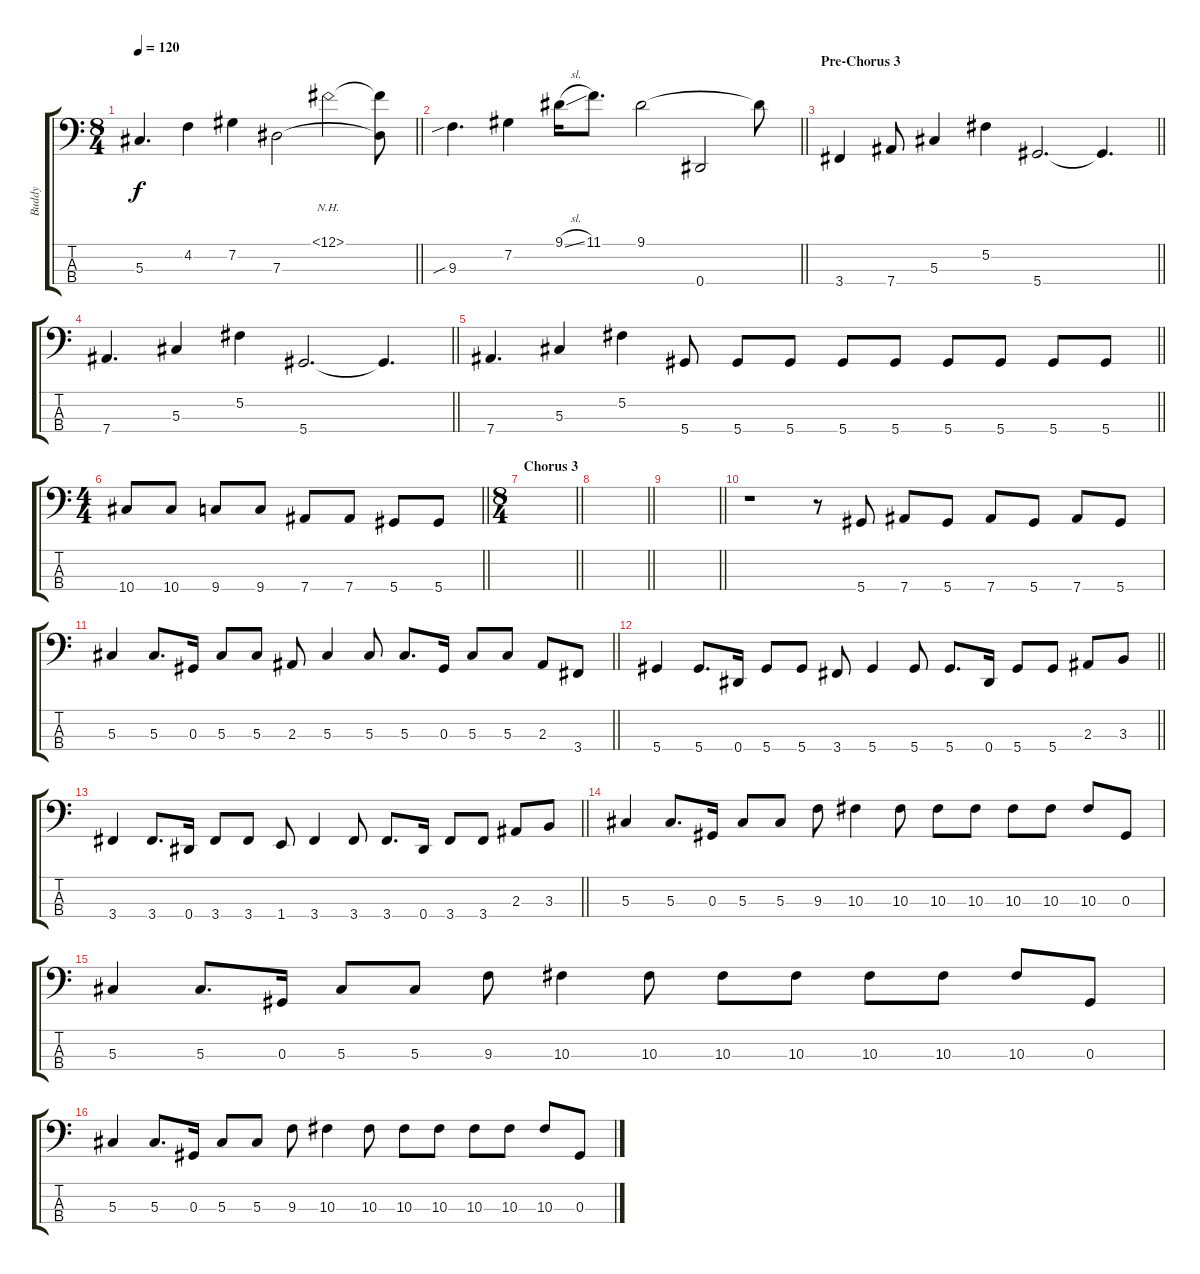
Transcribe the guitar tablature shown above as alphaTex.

\track ("Buddy" "Buddy") {instrument electricbassfinger}
\staff {score tabs}
\tuning (Gb2 Db2 Ab1 Eb1) {hide}
\ts (8 4)
\tempo 120
\clef f4
\barLineRight lightlight
\ks c
5.3.4{d dy f} 4.2.4 7.2.4 7.3.2 12.1{nh}.2 (12.1{t} 7.3{t}).8 |
\barLineRight lightlight
9.3{sib}.4{d} 7.2.4 9.1{sl}.16 11.1.8{d} 9.1.2 0.4.2 9.1{t}.8 |
\section ("" "Pre-Chorus 3")
\barLineRight lightlight
3.4.4 7.4.8 5.3.4 5.2.4 5.4.2{d} 5.4{t}.4{d} |
\barLineRight lightlight
7.4.4{d} 5.3.4 5.2.4 5.4.2{d} 5.4{t}.4{d} |
\barLineRight lightlight
7.4.4{d} 5.3.4 5.2.4 5.4.8 5.4.8 5.4.8 5.4.8 5.4.8 5.4.8 5.4.8 5.4.8 5.4.8 |
\ts (4 4)
\barLineRight lightlight
10.4.8 10.4.8 9.4.8 9.4.8 7.4.8 7.4.8 5.4.8 5.4.8 |
\ts (8 4)
\section ("" "Chorus 3")
\barLineRight lightlight
|
\barLineRight lightlight
|
\barLineRight lightlight
|
r.1 r.8 5.4.8 7.4.8 5.4.8 7.4.8 5.4.8 7.4.8 5.4.8 |
\barLineRight lightlight
5.3.4 5.3.8{d} 0.3.16 5.3.8 5.3.8 2.3.8 5.3.4 5.3.8 5.3.8{d} 0.3.16 5.3.8 5.3.8 2.3.8 3.4.8 |
\barLineRight lightlight
5.4.4 5.4.8{d} 0.4.16 5.4.8 5.4.8 3.4.8 5.4.4 5.4.8 5.4.8{d} 0.4.16 5.4.8 5.4.8 2.3.8 3.3.8 |
\barLineRight lightlight
3.4.4 3.4.8{d} 0.4.16 3.4.8 3.4.8 1.4.8 3.4.4 3.4.8 3.4.8{d} 0.4.16 3.4.8 3.4.8 2.3.8 3.3.8 |
5.3.4 5.3.8{d} 0.3.16 5.3.8 5.3.8 9.3.8 10.3.4 10.3.8 10.3.8 10.3.8 10.3.8 10.3.8 10.3.8 0.3.8 |
5.3.4 5.3.8{d} 0.3.16 5.3.8 5.3.8 9.3.8 10.3.4 10.3.8 10.3.8 10.3.8 10.3.8 10.3.8 10.3.8 0.3.8 |
5.3.4 5.3.8{d} 0.3.16 5.3.8 5.3.8 9.3.8 10.3.4 10.3.8 10.3.8 10.3.8 10.3.8 10.3.8 10.3.8 0.3.8
